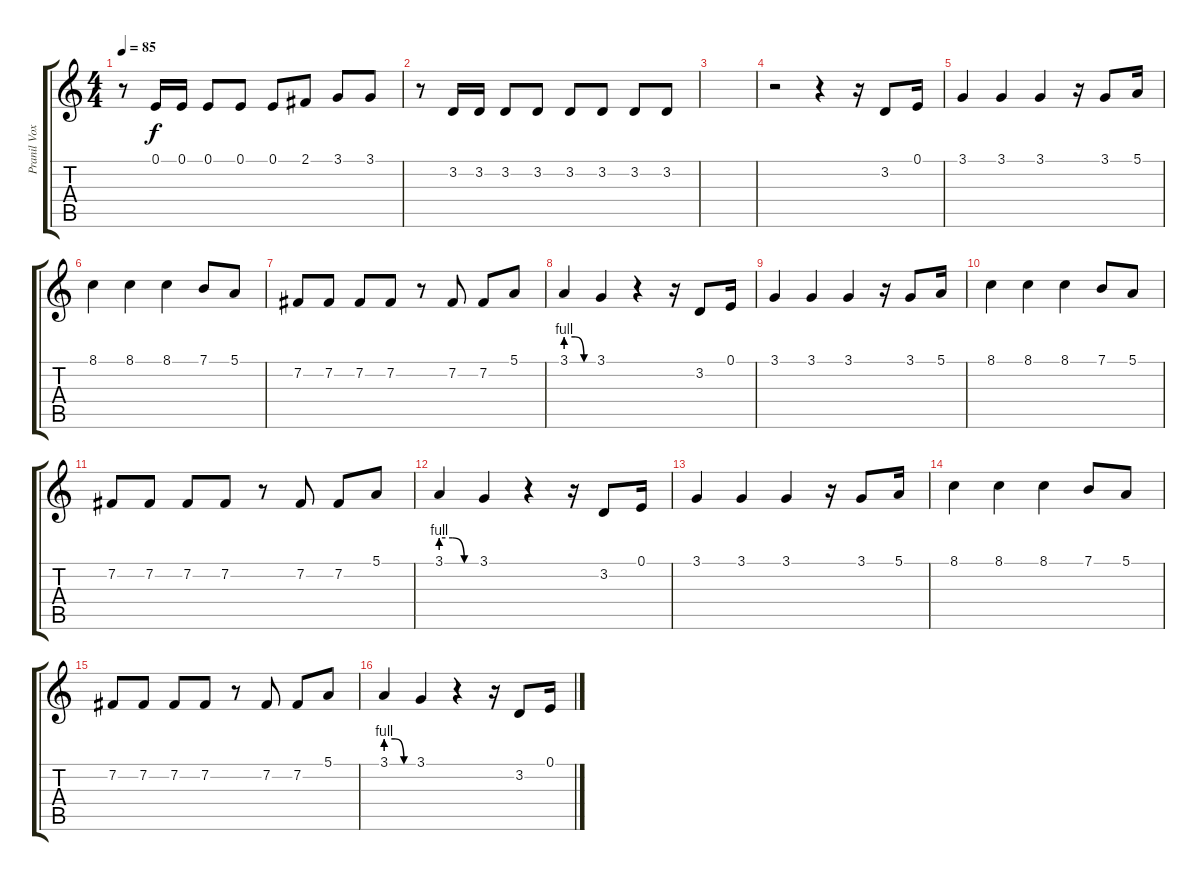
\track ("Pranil Vox" "Pranil Vox") {instrument harpsichord}
\staff {score tabs}
\tuning (E4 B3 G3 D3 A2 E2) {hide}
\ts (4 4)
\tempo 85
\clef g2
\ks c
r.8{dy f} 0.1.16 0.1.16 0.1.8 0.1.8 0.1.8 2.1.8 3.1.8 3.1.8 |
r.8 3.2.16 3.2.16 3.2.8 3.2.8 3.2.8 3.2.8 3.2.8 3.2.8 |
|
r.2 r.4 r.16 3.2.8 0.1.16 |
3.1.4 3.1.4 3.1.4 r.16 3.1.8 5.1.16 |
8.1.4 8.1.4 8.1.4 7.1.8 5.1.8 |
7.2.8 7.2.8 7.2.8 7.2.8 r.8 7.2.8 7.2.8 5.1.8 |
3.1{be (custom 0 4 20 4 40 0 60 0)}.4 3.1.4 r.4 r.16 3.2.8 0.1.16 |
3.1.4 3.1.4 3.1.4 r.16 3.1.8 5.1.16 |
8.1.4 8.1.4 8.1.4 7.1.8 5.1.8 |
7.2.8 7.2.8 7.2.8 7.2.8 r.8 7.2.8 7.2.8 5.1.8 |
3.1{be (custom 0 4 20 4 40 0 60 0)}.4 3.1.4 r.4 r.16 3.2.8 0.1.16 |
3.1.4 3.1.4 3.1.4 r.16 3.1.8 5.1.16 |
8.1.4 8.1.4 8.1.4 7.1.8 5.1.8 |
7.2.8 7.2.8 7.2.8 7.2.8 r.8 7.2.8 7.2.8 5.1.8 |
3.1{be (custom 0 4 20 4 40 0 60 0)}.4 3.1.4 r.4 r.16 3.2.8 0.1.16
